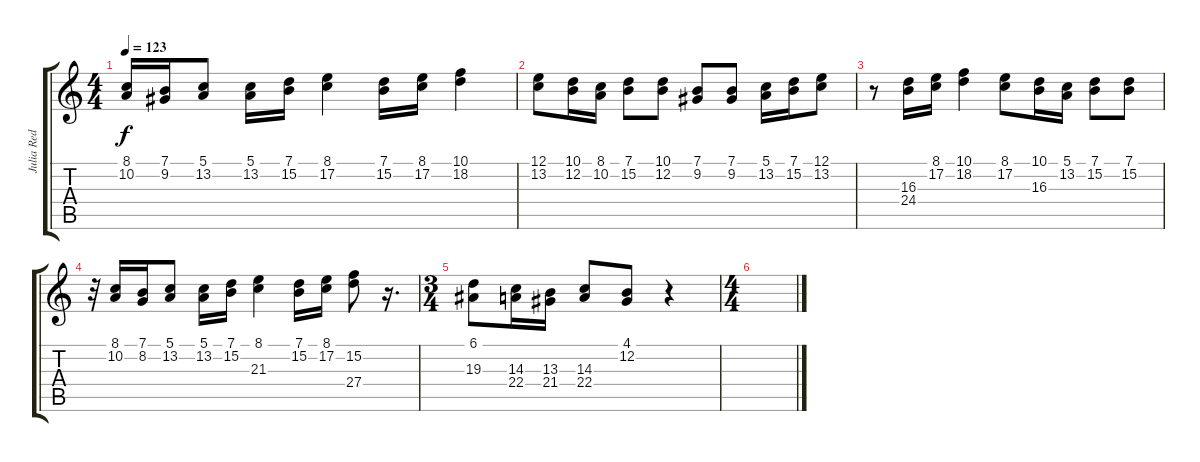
\track ("Julia Red" "Julia Red") {instrument electricgrandpiano}
\staff {score tabs}
\tuning (E4 B3 G3 D3 A2 E2) {hide}
\ts (4 4)
\tempo 123
\clef g2
\ks c
(8.1 10.2).16{dy f} (7.1 9.2).16 (5.1 13.2).8 (5.1 13.2).16 (7.1 15.2).16 (8.1 17.2).4 (7.1 15.2).16 (8.1 17.2).16 (10.1 18.2).4 |
(12.1 13.2).8 (10.1 12.2).16 (8.1 10.2).16 (7.1 15.2).8 (10.1 12.2).8 (7.1 9.2).8 (7.1 9.2).8 (5.1 13.2).16 (7.1 15.2).16 (12.1 13.2).8 |
r.8 (16.3 24.4).16 (8.1 17.2).16 (10.1 18.2).4 (8.1 17.2).8 (10.1 16.3).16 (5.1 13.2).16 (7.1 15.2).8 (7.1 15.2).8 |
r.32 (8.1 10.2).16 (7.1 8.2).16 (5.1 13.2).8 (5.1 13.2).16 (7.1 15.2).16 (8.1 21.3).4 (7.1 15.2).16 (8.1 17.2).16 (15.2 27.4).8 r.16{d} |
\ts (3 4)
(6.1 19.3).8 (14.3 22.4).16 (13.3 21.4).16 (14.3 22.4).8 (4.1 12.2).8 r.4 |
\ts (4 4)
